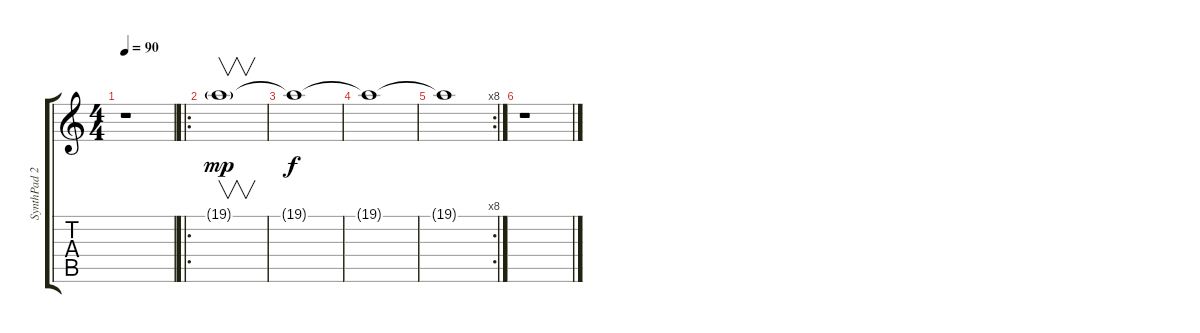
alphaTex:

\track ("SynthPad 2" "SynthPad 2") {instrument rockorgan}
\staff {score tabs}
\tuning (D4 A3 F3 C3 G2 C2) {hide}
\ts (4 4)
\tempo 90
\clef g2
\ks c
r.1{dy f} |
\ro
19.1{g}.1{v dy mp volume 8 instrument rockorgan} |
19.1{t}.1{dy f} |
19.1{t}.1 |
\rc 8
19.1{t}.1 |
r.1
